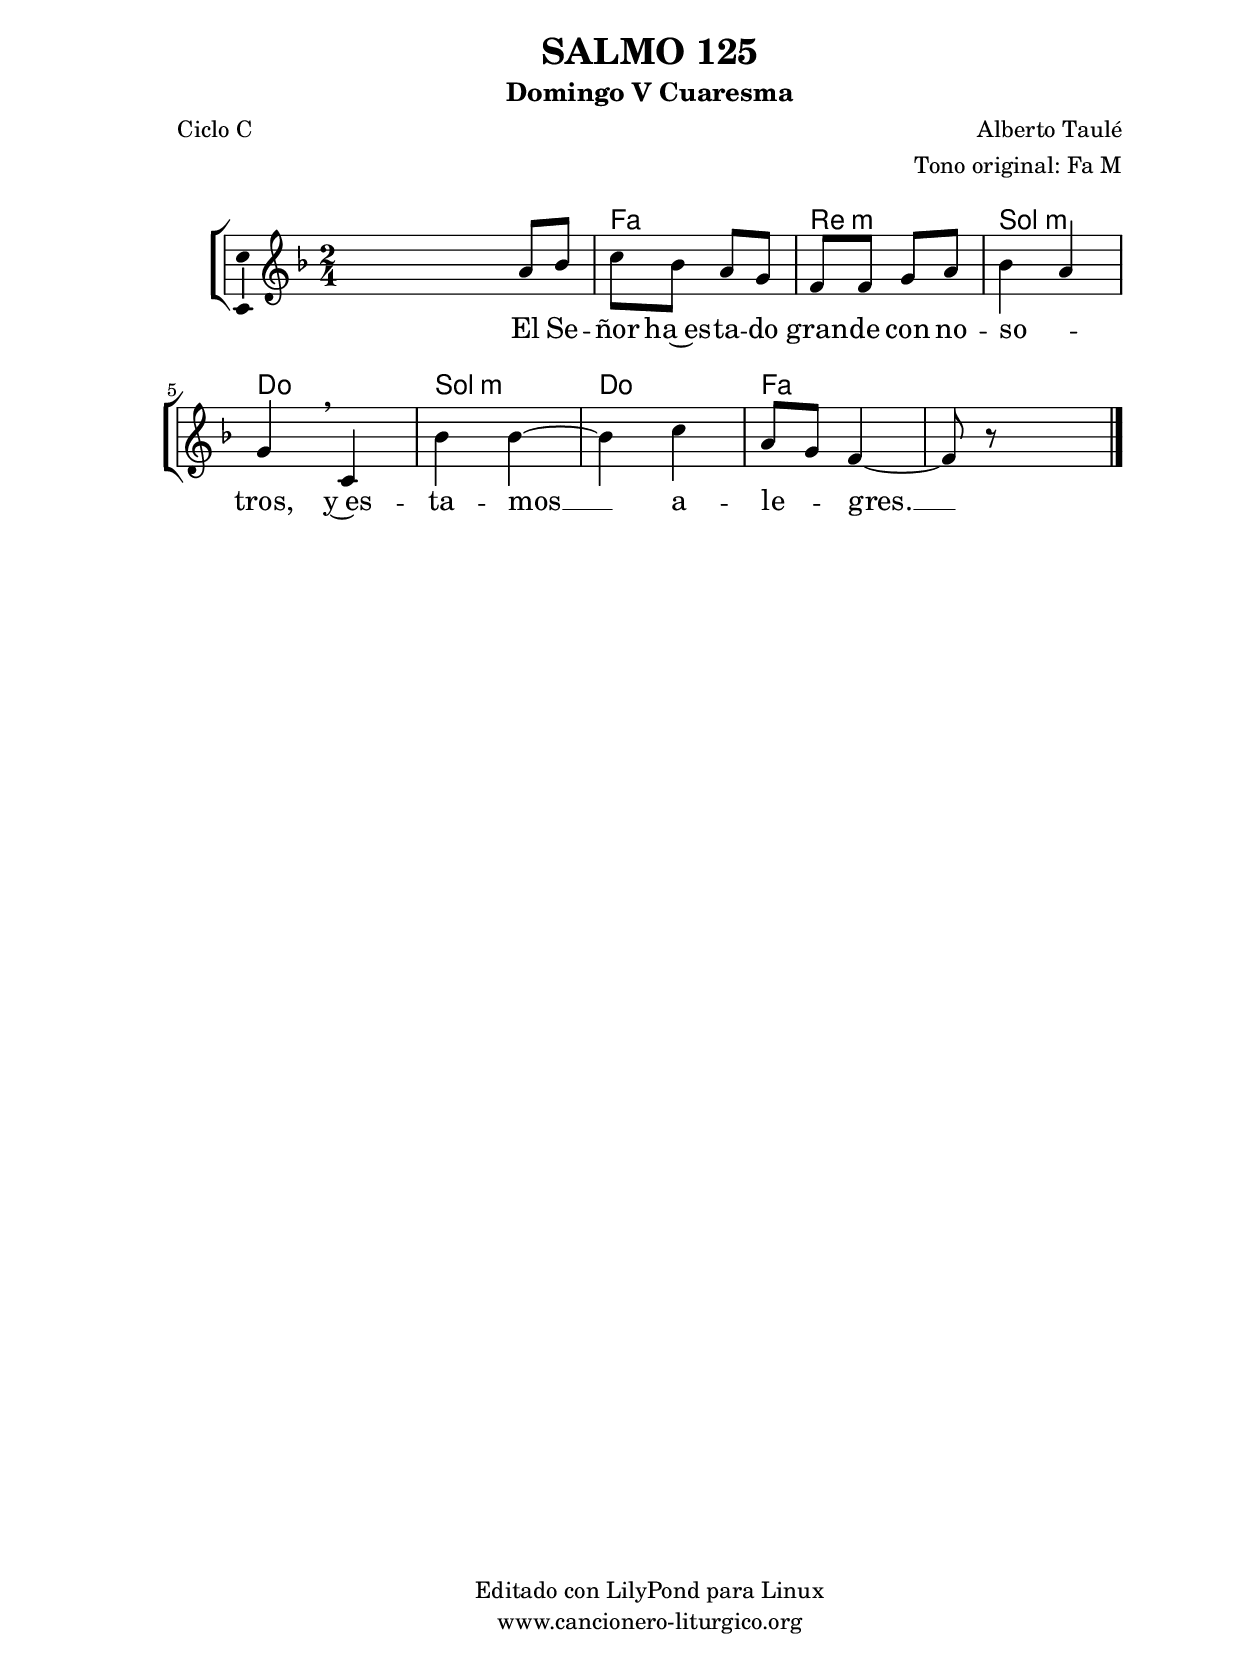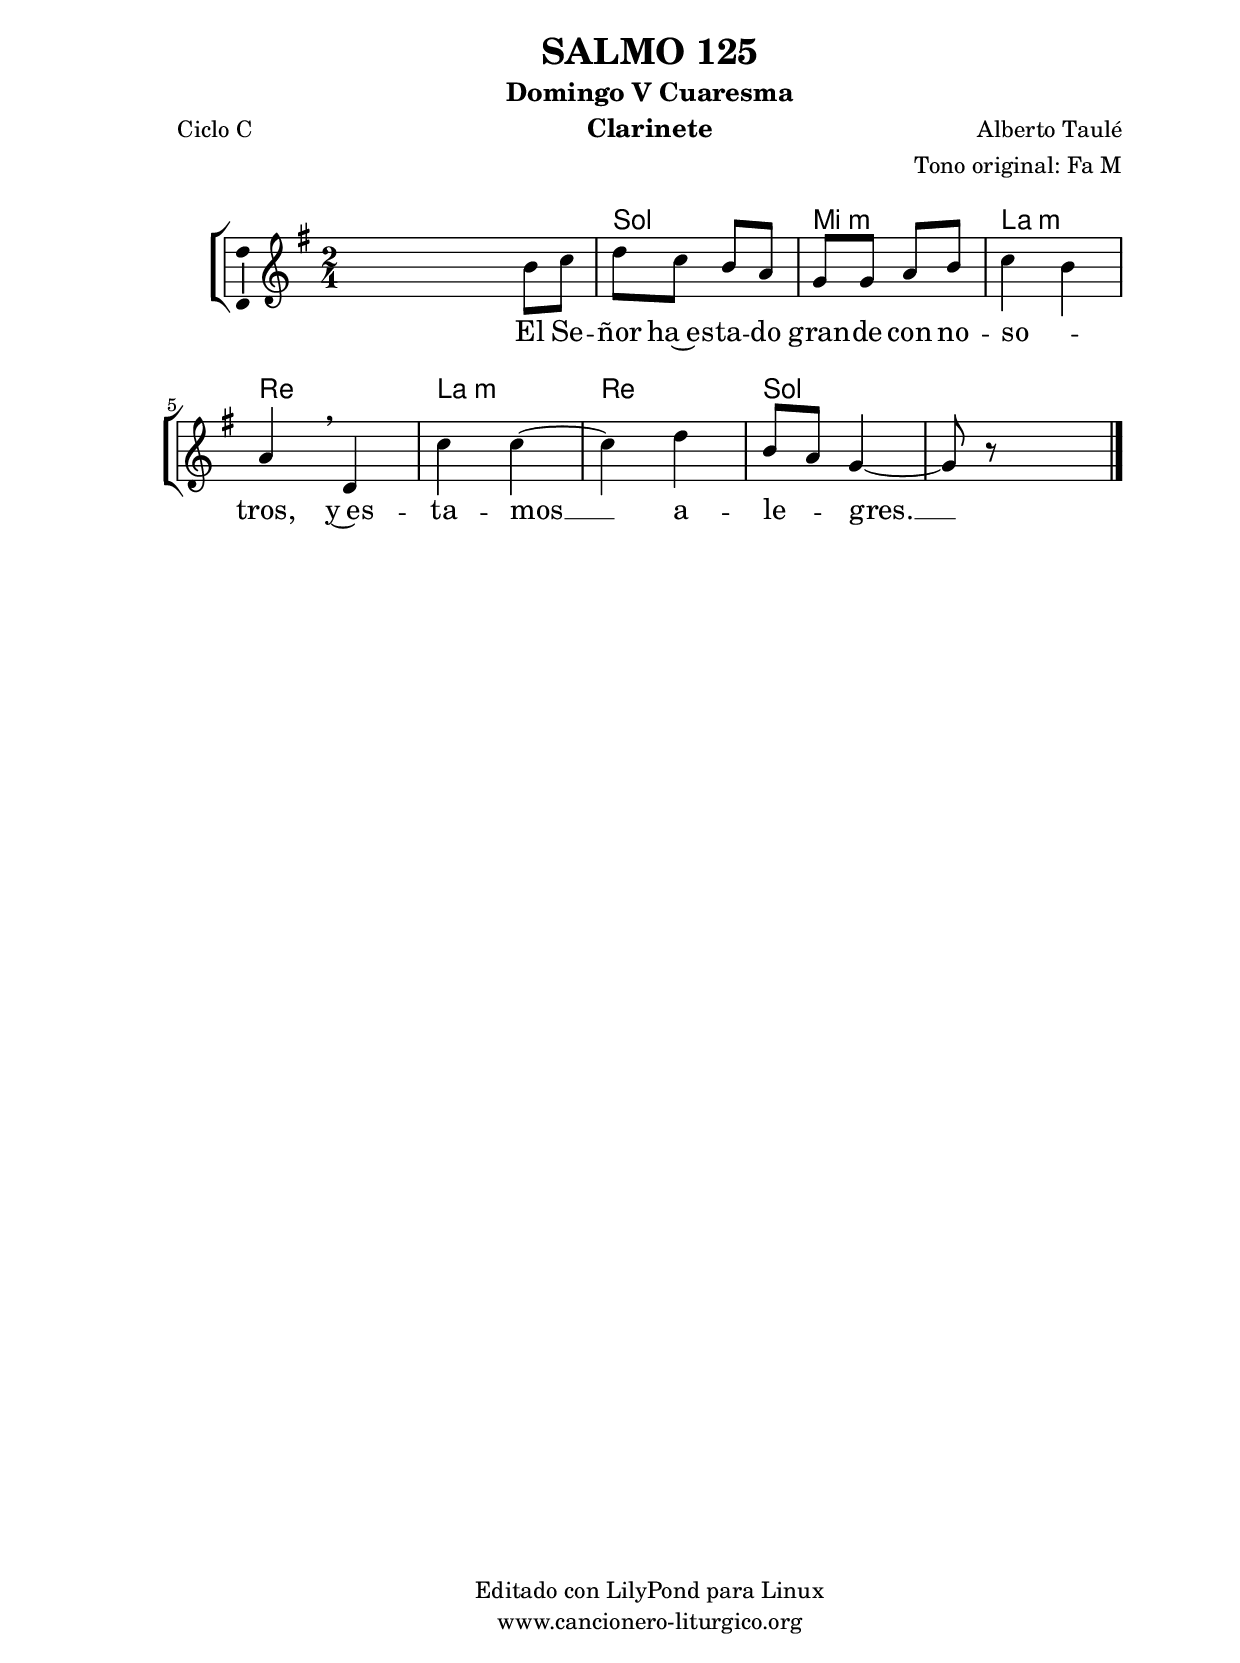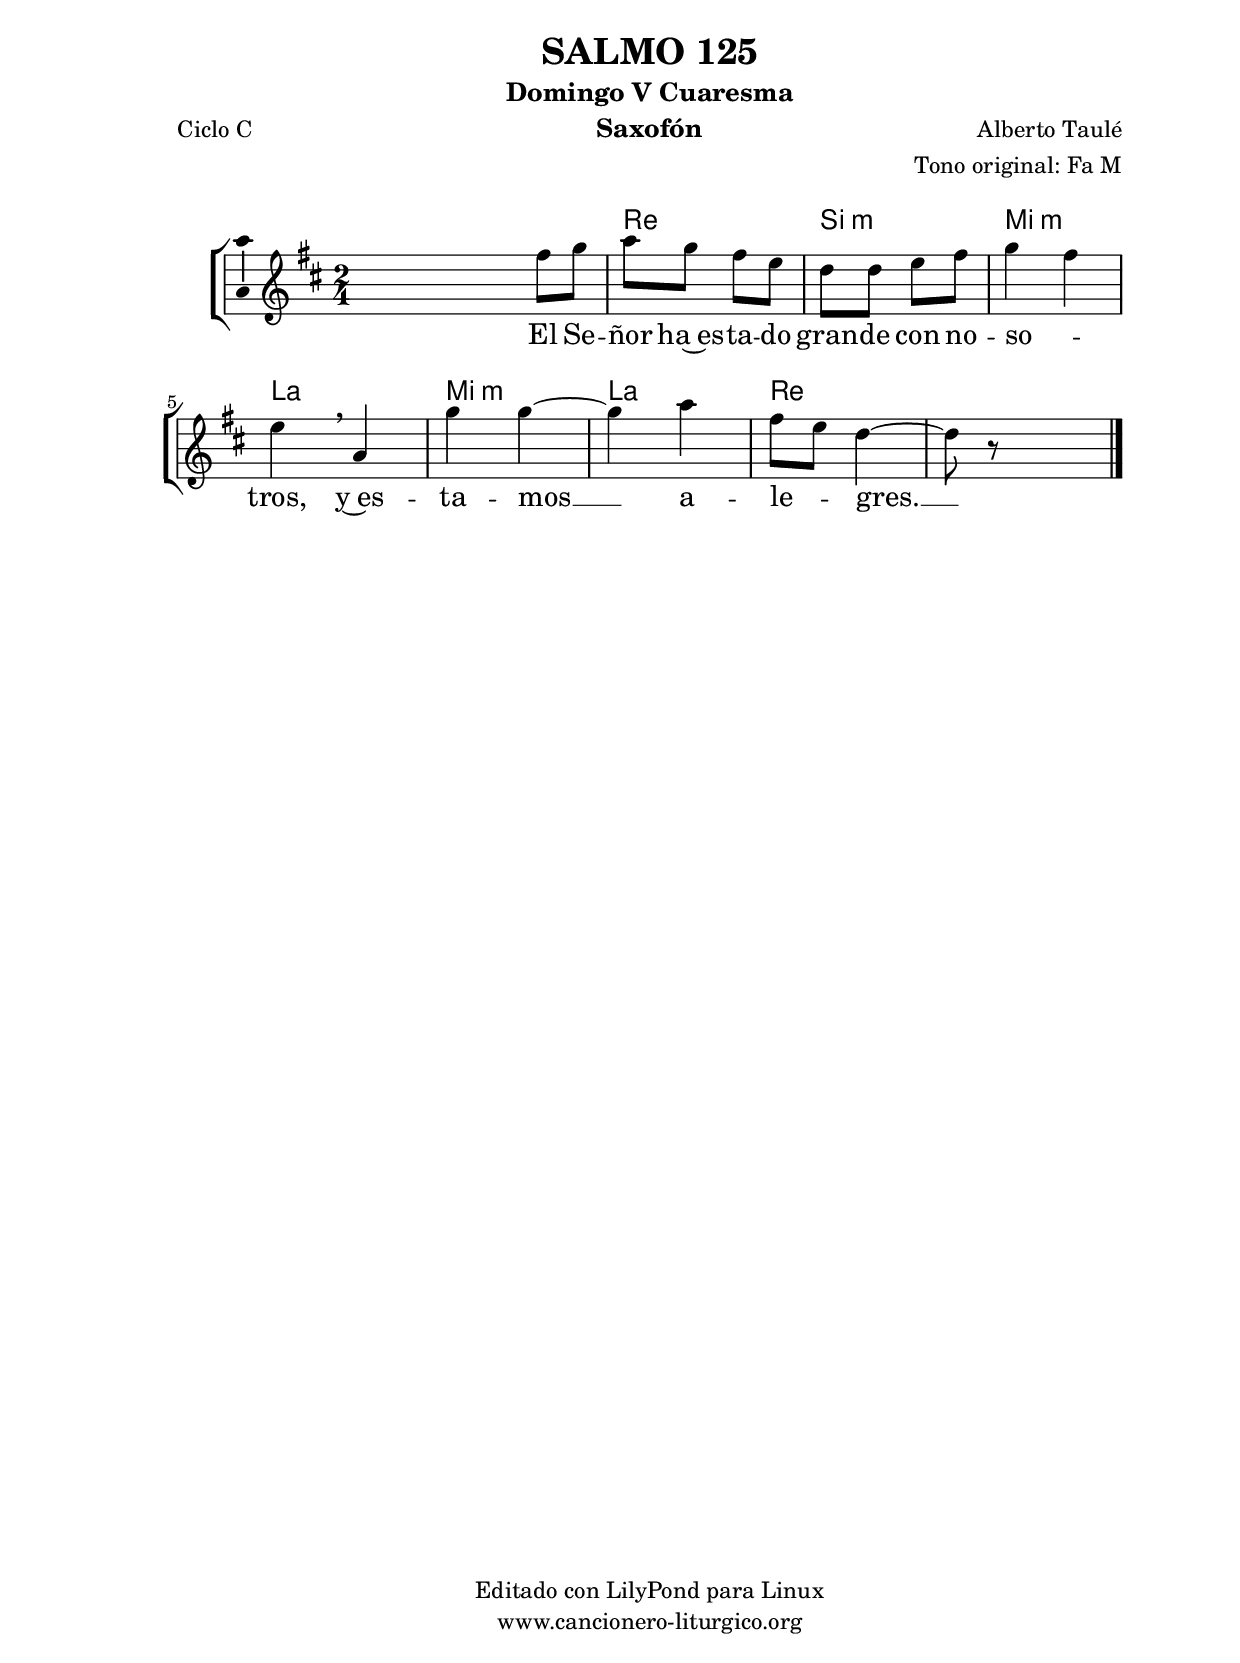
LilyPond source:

%
%para convertir .midi en .wav:
%timidity filename.midi -Ow -o finename.wav
%
%
%Para convertir de .wav a .mp3:
%lame -h -m j filename.wav
%
%
%para escuchar el midi:
%timidity nombrefichero.midi
%


%versión de lilypond para la que se ha escrito esta partitura:
\version "2.16.0"

	%Tamaño papel
	#(set-default-paper-size "a4")
	%Tamaño partitura
	#(set-global-staff-size 20)
	%No responde al pulsar sobre una nota
	#(ly:set-option 'point-and-click #f)

%parámetros del encabezamiento:
\header {
	title = "SALMO 125"
	subtitle = "Domingo V Cuaresma"
	composer = "Alberto Taulé"
	poet = "Ciclo C"
	meter = ""
	arranger = "Tono original: Fa M"
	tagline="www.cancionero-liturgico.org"
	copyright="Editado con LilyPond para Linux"
	tiempo = "Cuaresma"
	usos = "Salmo"
	letra = "El Señor ha estado grande con nosotros, y estamos alegres."
	}

%parámetros asociados al papel:
\paper  {
	oddHeaderMarkup = \markup {\fill-line { \on-the-fly #not-first-page \fromproperty #'header:title \on-the-fly #not-first-page \fromproperty #'header:composer }}
	evenHeaderMarkup = \markup {\fill-line { \fromproperty #'header:composer \fromproperty #'header:title }}
	#(set-paper-size "a4")
	print-page-number = ##f
	first-page-number = 1
	print-first-page-number = ##f
%	head-separation = 3.0 \cm
	top-margin = 2.0 \cm
	bottom-margin = 0.5\cm
%%%	bottom-margin = -1.0\cm
	left-margin = 3.0 \cm
	line-width = 16.0 \cm 
	indent = 8\mm
	interscoreline = 2.\mm
	between-system-space = 15\mm
%	para que las partituras no llenen la hoja:
	ragged-bottom = ##t
%	idem para la última hoja:
	ragged-last-bottom = ##f
%	para que las partituras llenen el ancho del papel:
	ragged-last = ##f
	after-title-space = 2.5 \cm
%page-count=1
%system-count=8

	%Flexible Vertical Spacing
%	markup-markup-spacing =
%	#'((basic-distance . 15) (minimum-distance . 15) (padding . 3))
	markup-system-spacing =
	#'((basic-distance . 15) (minimum-distance . 15) (padding . 3))
	system-system-spacing =
	#'((basic-distance . 15) (minimum-distance . 15) (padding . 3))
	score-system-spacing =
	#'((basic-distance . 15) (minimum-distance . 15) (padding . 5))
%	top-system-spacing = % header
%	#'((basic-distance . 8) (minimum-distance . 0) (padding . 3))
%	top-markup-spacing =
%	#'((basic-distance . 20) (minimum-distance . 20) (padding . 3))
	last-bottom-spacing = % footer
	#'((basic-distance . 5) (minimum-distance . 5) (padding . 3))
%	score-markup-spacing =
%	#'((basic-distance . 16) (minimum-distance . 13) (padding . 3))

	}


%parámetros que afectan a toda la partitura:
global =  {
	%clave de sol (G):
	\clef G
	%armadura:
%	\transpose e f
	\key f \major
	\tempo 4=84
	\set Score.tempoHideNote = ##t
	}


acordes = {
	\italianChords
	\chordmode {
%	\transpose e f
{

s2
f2 d:m g:m c g:m c f s

	}
	}
}


melodia = 
%	\transpose e f
{
	\relative c''{
	\time 2/4

s4 a8 bes
c8 bes a g
f8 f g a
bes4 a
g4 \breathe c,4
bes'4 bes~
bes4 c
a8 g f4~
f8 r8 s4

	\bar "|."
	}
	}


texto = \lyricmode {
El Se -- ñor ha~es -- ta -- do gran -- de con no -- so -- _ tros,
y~es -- ta -- mos __ a -- le -- _ gres. __
	}


acordesStaff = \context ChordNames = acordesStaff <<
	\set chordChanges = ##t
	\acordes
	>>


vozStaff = \context Voice = vozStaff
\with {\consists "Ambitus_engraver"}
<<
%	\set Staff.instrumentName = ""
%	\set Staff.shortInstrumentName = ""
%	\set Staff.midiInstrument = #"clarinet"
%	\set Staff.midiInstrument = #"cello"
%	\set Staff.midiInstrument = #"flute"
	\set Staff.midiInstrument = #"electric guitar (jazz)"
%	\set Staff.midiInstrument = #"english horn"
%	\set Staff.midiInstrument = #"violin"
%	\set Staff.midiInstrument = #"glockenspiel"
	\set Staff.midiMinimumVolume = #0.7
	\set Staff.midiMaximumVolume = #0.9
	\global
	\melodia
	>>


textoStaff = \context Lyrics = textoStaff <<
	\lyricsto vozStaff \texto
	>>

\book {
	\score {
		\context ChoirStaff {
			\override StaffGroup.SystemStartBracket #'collapse-height = #1
			\override Score.SystemStartBar #'collapse-height = #1
			<<
			\acordesStaff
			\vozStaff
			\textoStaff
			>>
			}
		\layout {
	    		\context {
				\Lyrics
				\override LyricText #'font-size = #2
				}
	   		 \context {
				\Score
				%fontSize = #3
				\override StaffSymbol #'staff-space = #(magstep +3)
				%\override Beam #'thickness = #0.55
				%\override SpacingSpanner #'spacing-increment = #1.0
				%\override Slur #'height-limit = #1.5
				}
			}
		}
	\score {
		\unfoldRepeats
		\context ChoirStaff {
			<<
			\acordesStaff
			\vozStaff
			>>
			}
		\midi {
	  		\context {
	  			\Score
				tempoWholesPerMinute = #(ly:make-moment 70 4)
				}
			}
		}
	}

%Partitura para clarinete
#(define output-suffix "C")
\book {
	\header{
		instrument = "Clarinete"
		}
	\score {
		\context ChoirStaff {
			\override StaffGroup.SystemStartBracket #'collapse-height = #1
			\override Score.SystemStartBar #'collapse-height = #1
\transpose c d
			<<
			\acordesStaff
			\vozStaff
			\textoStaff
			>>
			}
		\layout {
	    		\context {
				\Lyrics
				\override LyricText #'font-size = #2
				}
	   		 \context {
				\Score
				%fontSize = #3
				\override StaffSymbol #'staff-space = #(magstep +3)
				%\override Beam #'thickness = #0.55
				%\override SpacingSpanner #'spacing-increment = #1.0
				%\override Slur #'height-limit = #1.5
				}
			}
		}
	}

%Partitura para saxofón
#(define output-suffix "S")
\book {
	\header{
		instrument = "Saxofón"
		}
	\score {
		\context ChoirStaff {
			\override StaffGroup.SystemStartBracket #'collapse-height = #1
			\override Score.SystemStartBar #'collapse-height = #1
\transpose c a
			<<
			\acordesStaff
			\vozStaff
			\textoStaff
			>>
			}
		\layout {
	    		\context {
				\Lyrics
				\override LyricText #'font-size = #2
				}
	   		 \context {
				\Score
				%fontSize = #3
				\override StaffSymbol #'staff-space = #(magstep +3)
				%\override Beam #'thickness = #0.55
				%\override SpacingSpanner #'spacing-increment = #1.0
				%\override Slur #'height-limit = #1.5
				}
			}
		}
	}

